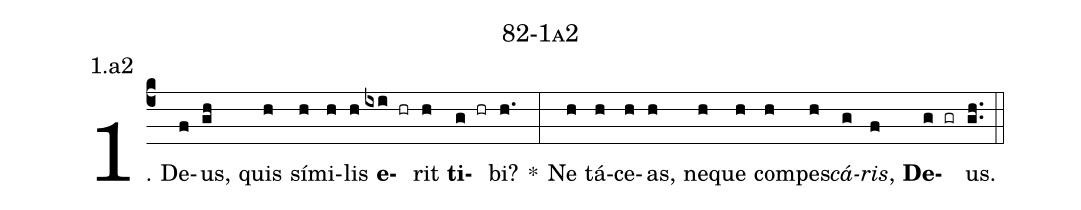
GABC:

name: 82-1a2;
annotation: 1.a2;
%%
(c4)1. De(f)us,(gh) quis(h) sí(h)mi(h)lis(h) <b>e</b>(ixi hr)rit(h) <b>ti</b>(g hr)bi?(h.) *(:) Ne(h) tá(h)ce(h)as,(h) ne(h)que(h) com(h)pes(h)<i>cá</i>(g)<i>ris</i>,(f) <b>De</b>(g gr)us.(gh..) (::)
